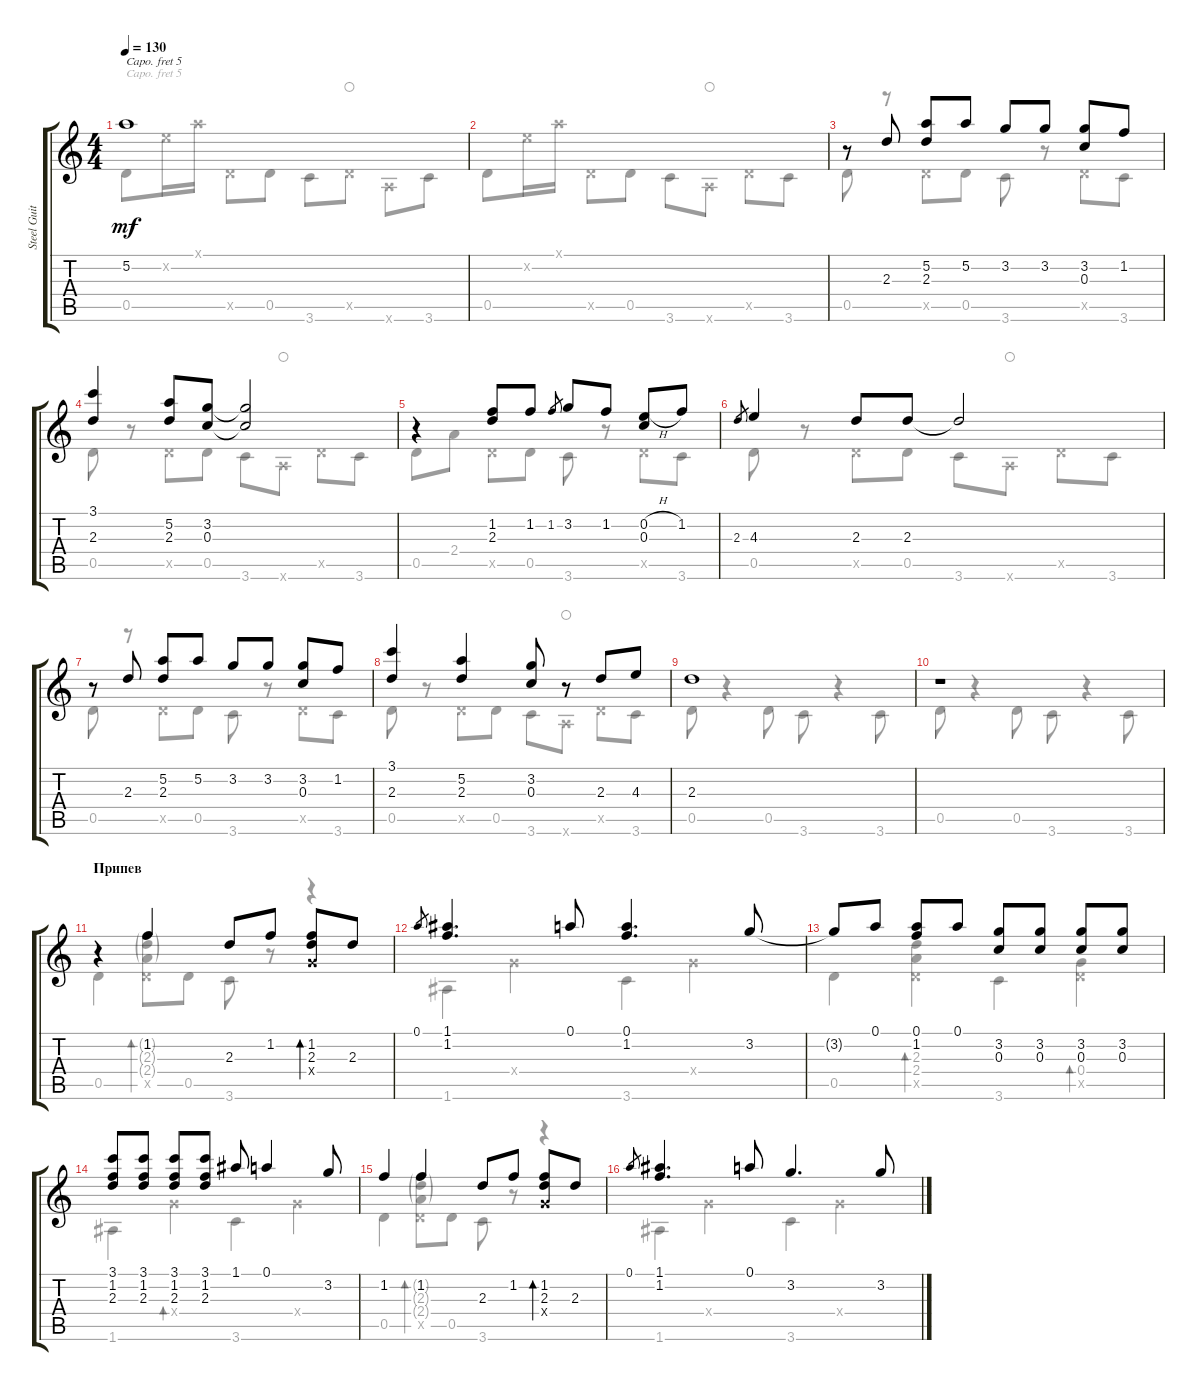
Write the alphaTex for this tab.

\track ("Steel Guitar" "Steel Guit") {instrument acousticguitarsteel}
\staff {score tabs}
\capo 5
\tuning (E4 B3 G3 D3 A2 E2) {hide}
\voice
\ts (4 4)
\tempo 130
\clef g2
\ks c
5.2{t}.1{dy mf} |
|
r.8 2.3.8 (5.2 2.3).8 5.2.8 3.2.8 3.2.8 (3.2 0.3).8 1.2.8 |
(3.1 2.3).4 (5.2 2.3).8 (3.2 0.3).8 (3.2{t} 0.3{t}).2 |
r.4 (1.2 2.3).8 1.2.8 1.2.8{gr} 3.2.8 1.2.8 (0.2{h} 0.3).8 1.2.8 |
2.3.8{gr} 4.3.4 2.3.8 2.3.8 2.3{t}.2 |
r.8 2.3.8 (5.2 2.3).8 5.2.8 3.2.8 3.2.8 (3.2 0.3).8 1.2.8 |
(3.1 2.3).4 (5.2 2.3).4 (3.2 0.3).8 r.8 2.3.8 4.3.8 |
2.3.1 |
r.1 |
\section ("" "Припев")
r.4 1.2.4 2.3.8 1.2.8 (1.2 2.3 0.4{x}).8{bd 30} 2.3.8 |
0.1.8{gr} (1.1 1.2).4{d} 0.1.8 (0.1 1.2).4{d} 3.2.8 |
3.2{t}.8 0.1.8 (0.1 1.2).8 0.1.8 (3.2 0.3).8 (3.2 0.3).8 (3.2 0.3).8 (3.2 0.3).8 |
(3.1 1.2 2.3).8 (3.1 1.2 2.3).8 (3.1 1.2 2.3).8 (3.1 1.2 2.3).8 1.1.8 0.1.4 3.2.8 |
1.2.4 1.2.4 2.3.8 1.2.8 (1.2 2.3 0.4{x}).8{bd 30} 2.3.8 |
0.1.8{gr} (1.1 1.2).4{d} 0.1.8 3.2.4{d} 3.2.8
\voice
\clef g2
\ottava regular
\simile none
\ks c
0.5.8{dy mf} 0.2{x}.16 0.1{x}.16 0.5{x}.8 0.5.8 3.6.8 0.5{x}.8{waho} 0.6{x}.8 3.6.8 |
0.5.8 0.2{x}.16 0.1{x}.16 0.5{x}.8 0.5.8 3.6.8 0.6{x}.8{waho} 0.5{x}.8 3.6.8 |
0.5.8 r.8 0.5{x}.8 0.5.8 3.6.8 r.8 0.5{x}.8 3.6.8 |
0.5.8 r.8 0.5{x}.8 0.5.8 3.6.8 0.6{x}.8{waho} 0.5{x}.8 3.6.8 |
0.5.8 2.4.8 0.5{x}.8 0.5.8 3.6.8 r.8 0.5{x}.8 3.6.8 |
0.5.8 r.8 0.5{x}.8 0.5.8 3.6.8 0.6{x}.8{waho} 0.5{x}.8 3.6.8 |
0.5.8 r.8 0.5{x}.8 0.5.8 3.6.8 r.8 0.5{x}.8 3.6.8 |
0.5.8 r.8 0.5{x}.8 0.5.8 3.6.8 0.6{x}.8{waho} 0.5{x}.8 3.6.8 |
0.5.8 r.4 0.5.8 3.6.8 r.4 3.6.8 |
0.5.8 r.4 0.5.8 3.6.8 r.4 3.6.8 |
0.5.4 (1.2{g} 2.3{g} 2.4{g} 0.5{x}).8{bd 30} 0.5.8 3.6.8 r.8 r.4 |
1.6.4 0.4{x}.4 3.6.4 0.4{x}.4 |
0.5.4 (2.3 2.4 0.5{x}).4{bd 30} 3.6.4 (0.4 0.5{x}).4{bd 30} |
1.6.4 0.4{x}.4{bd 30} 3.6.4 0.4{x}.4 |
0.5.4 (1.2{g} 2.3{g} 2.4{g} 0.5{x}).8{bd 30} 0.5.8 3.6.8 r.8 r.4 |
1.6.4 0.4{x}.4 3.6.4 0.4{x}.4
